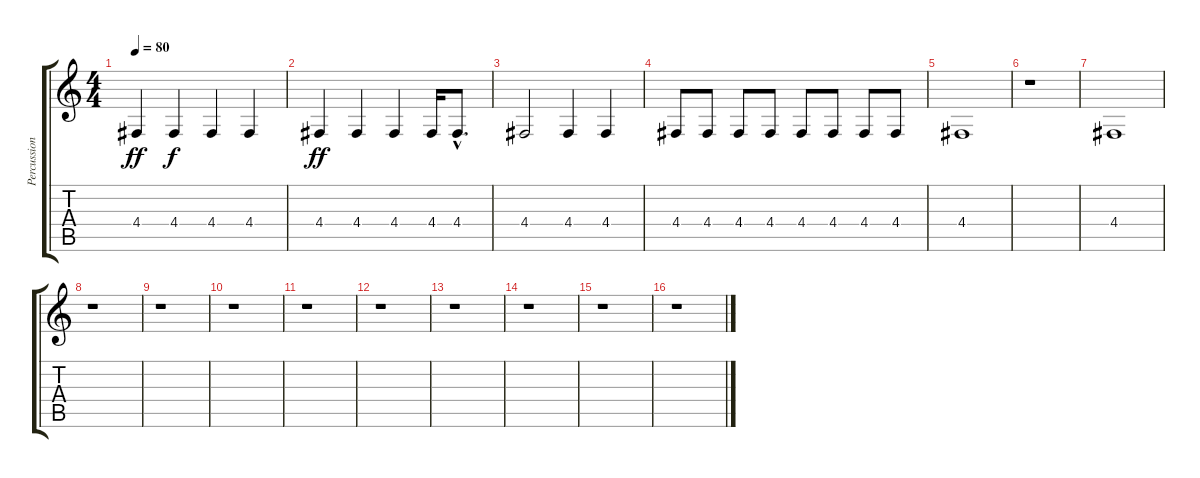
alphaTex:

\track ("Percussion" "Percussion") {instrument taikodrum}
\staff {score tabs}
\tuning (E4 B3 G3 D3 A2 E2) {hide}
\ts (4 4)
\tempo 80
\clef g2
\ks c
4.4.4{dy ff} 4.4.4{dy f} 4.4.4 4.4.4 |
4.4.4{dy ff} 4.4.4 4.4.4 4.4.16 4.4{hac}.8{d} |
4.4.2 4.4.4 4.4.4 |
4.4.8 4.4.8 4.4.8 4.4.8 4.4.8 4.4.8 4.4.8 4.4.8 |
4.4.1 |
r.1 |
4.4.1 |
r.1 |
r.1 |
r.1 |
r.1 |
r.1 |
r.1 |
r.1 |
r.1 |
r.1
